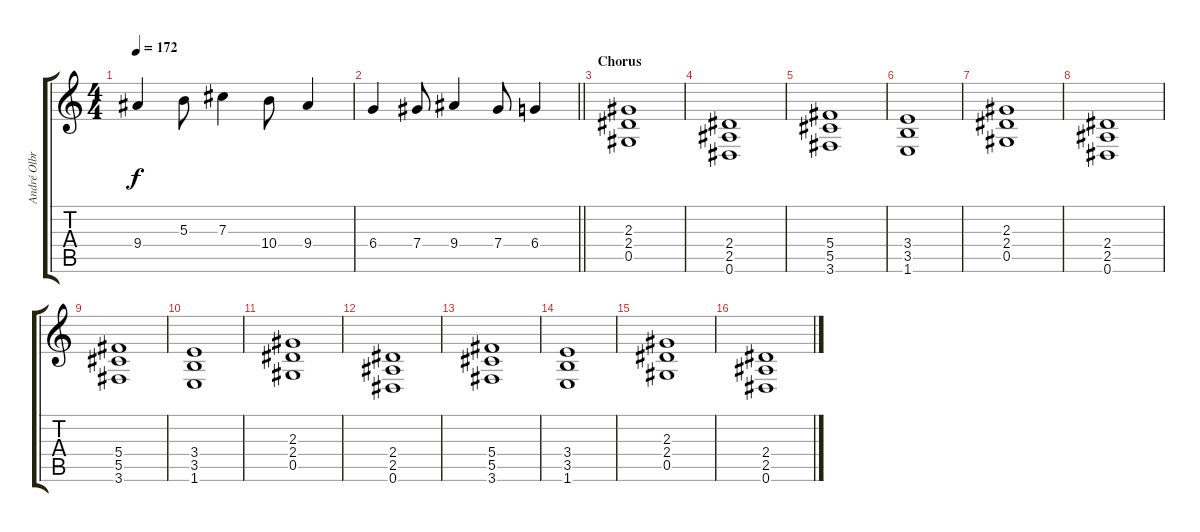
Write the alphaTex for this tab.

\track ("André Olbrich" "André Olbr") {instrument overdrivenguitar}
\staff {score tabs}
\tuning (Eb4 Bb3 Gb3 Db3 Ab2 Eb2) {hide}
\ts (4 4)
\tempo 172
\clef g2
\ks c
9.4.4{dy f} 5.3.8 7.3.4 10.4.8 9.4.4 |
\barLineRight lightlight
6.4.4 7.4.8 9.4.4 7.4.8 6.4.4 |
\section ("" "Chorus")
(2.3 2.4 0.5).1 |
(2.4 2.5 0.6).1 |
(5.4 5.5 3.6).1 |
(3.4 3.5 1.6).1 |
(2.3 2.4 0.5).1 |
(2.4 2.5 0.6).1 |
(5.4 5.5 3.6).1 |
(3.4 3.5 1.6).1 |
(2.3 2.4 0.5).1 |
(2.4 2.5 0.6).1 |
(5.4 5.5 3.6).1 |
(3.4 3.5 1.6).1 |
(2.3 2.4 0.5).1 |
(2.4 2.5 0.6).1
